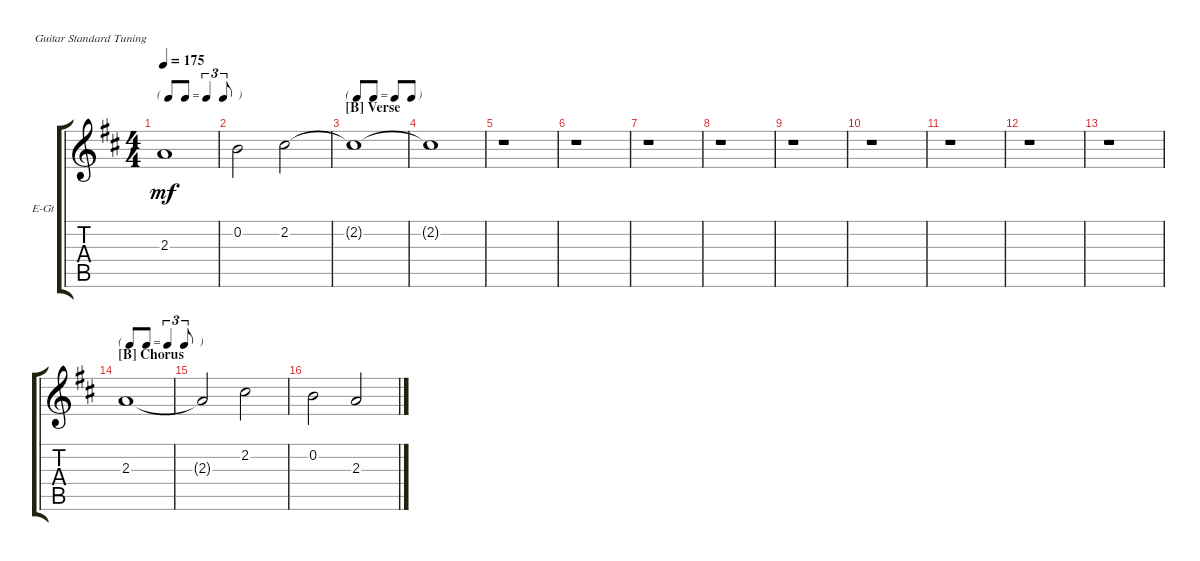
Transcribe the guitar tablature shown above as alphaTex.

\defaultSystemsLayout 4
\bracketExtendMode groupsimilarinstruments
\firstSystemTrackNameOrientation horizontal
\otherSystemsTrackNameOrientation horizontal
\track ("Paul Voice" "E-Gt") {instrument electricguitarclean}
\staff {score tabs}
\tuning (E4 B3 G3 D3 A2 E2)
\ts (4 4)
\tf triplet8th
\tempo 175
\clef g2
\ks d
2.3{t}.1{dy mf} |
0.2.2 2.2.2 |
\tf none
\section ("B" "Verse")
2.2{t}.1 |
2.2{t}.1 |
r.1 |
r.1 |
r.1 |
r.1 |
r.1 |
r.1 |
r.1 |
r.1 |
r.1 |
\tf triplet8th
\section ("B" "Chorus")
2.3.1 |
2.3{t}.2 2.2.2 |
0.2.2 2.3.2
